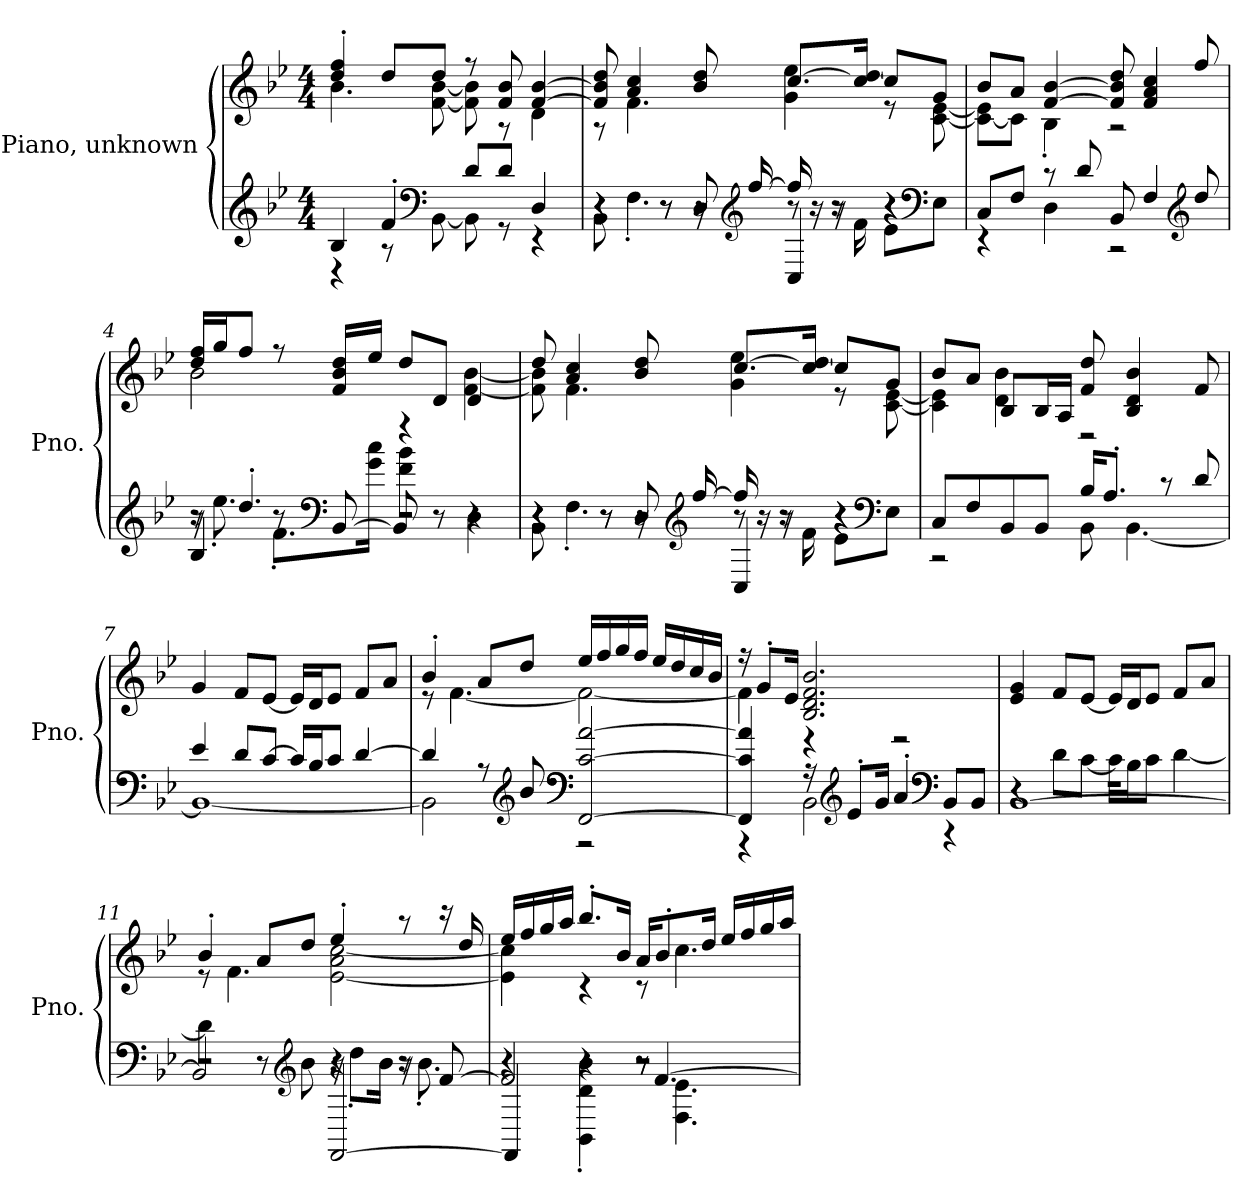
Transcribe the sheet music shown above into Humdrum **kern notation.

**kern	**kern
*part1	*part1
*staff2	*staff1
*I"Piano, unknown	*
*I'Pno.	*
*clefG2	*clefG2
*k[b-e-]	*k[b-e-]
*M4/4	*M4/4
*MM120	*MM120
=1	=1
*^	*^
4B-/	4r	4dd/' 4ff/'	4.b-\
4f'/	8r	8dd/L	.
*clefF4	*	*	*
.	[8BB-\	8dd/J	[8f\ [8b-\
8d/L	8BB-\]	8r	8f\] 8b-\]
8d/J	8r	8f/ 8b-/	8r
4D/	4r	[4f/ [4b-/	4d\
=2	=2	=2	=2
*	*^	*	*
4r	8BB-\	4r	8f/] 8b-/] 8dd/	8r
.	4.F'\	.	4a/ 4cc/	4.f\
8r	.	8r	.	.
16r	.	8D/	8b-/ 8dd/	.
*clefG2	*	*	*	*
[16ff/	.	.	.	.
16ff/]	8r	4C/	[8.cc/L	4g\ 4ee-\
16r	.	.	.	.
8r	16r	.	.	.
.	16f\	.	16cc/_ 16dd/Jk	.
4r	8e-\L	4r	8cc/L]	8r
*clefF4	*	*	*	*
.	8E-\J	.	8g/J	[8c\ [8e-\
*	*v	*v	*	*
=3	=3	=3	=3
8C/L	4r	8b-/L	8c\_ 8e-\]L
8F/J	.	8a/J	8c\J]
8r	4D\	[4f/ [4b-/	4B-'\
8d/	.	.	.
8BB-/	2r	8f/] 8b-/] 8dd/	2r
4F/	.	4f/ 4a/ 4cc/	.
*clefG2	*	*	*
8dd/	.	8ff/	.
!!LO:LB:g=z	!!
=4	=4	=4	=4
*	*^	*	*
8r	16r	4B-/	16dd/ 16ff/LL	2b-\
.	8.ee-'\	.	16gg/J	.
4.dd'/	.	.	8ff/J	.
.	8.f'\L	8r	8r	.
*clefF4	*	*	*	*
.	.	[8BB-/	16f/ 16b-/ 16dd/LL	.
.	16g\ 16cc\Jk	.	16ee-/JJ	.
2r	4f\ 4b-\	8BB-/]	8dd/L	4r
.	.	8r	8d/J	.
.	4D\	4r	4d/	[4f\ [4b-\
=5	=5	=5	=5	=5
4r	8BB-\	4r	8dd/	8f\] 8b-\]
.	4.F'\	.	4a/ 4cc/	4.f\
8r	.	8r	.	.
16r	.	8D/	8b-/ 8dd/	.
*clefG2	*	*	*	*
[16ff/	.	.	.	.
16ff/]	8r	4C/	[8.cc/L	4g\ 4ee-\
16r	.	.	.	.
8r	16r	.	.	.
.	16f\	.	16cc/_ 16dd/Jk	.
4r	8e-\L	4r	8cc/L]	8r
*clefF4	*	*	*	*
.	8E-\J	.	8g/J	[8c\ [8e-\
*	*v	*v	*	*
!!LO:LB:g=z	!!
=6	=6	=6	=6
8C/L	2r	8b-/L	4c\] 4e-\]
8F/	.	8a/J	.
8BB-/	.	8B-/L	4d\ 4b-\
8BB-/J	.	16B-/L	.
.	.	16A/JJ	.
16B-/KL	8BB-\	8f/ 8dd/	2r
8.A'/J	.	.	.
.	[4.BB-\	4B-/ 4d/ 4b-/	.
8r	.	.	.
8d/	.	8f/	.
*	*	*v	*v
=7	=7	=7
4e-/	1BB-_	4g/
8d/L	.	8f/L
[8c/J	.	[8e-/J
16c/LL]	.	16e-/LL]
16B-/J	.	16d/J
8c/J	.	8e-/J
[4d/	.	8f/L
.	.	8a/J
=8	=8	=8
*	*	*^
4d/]	2BB-\]	4b-'/	8r
.	.	.	[4.f\
8r	.	8a/L	.
*clefG2	*	*	*
8b-/	.	8dd/J	.
*clefF4	*	*	*
[2FF/ [2c/ [2a/	2r	16ee-/LL	2f\_
.	.	16ff/	.
.	.	16gg/	.
.	.	16ff/JJ	.
.	.	16ee-/LL	.
.	.	16dd/	.
.	.	16cc/	.
.	.	16b-/JJ	.
!!LO:LB:g=z	!!
=9	=9	=9	=9
4FF/] 4c/] 4a/]	4r	16r	4f\]
.	.	8g'/L	.
.	.	16e-/Jk	.
16r	2BB-\	2.B-/ 2.d/ 2.f/ 2.b-/	4r
*clefG2	*	*	*
8e-'/L	.	.	.
16g/Jk	.	.	.
4a'/	.	.	2r
*clefF4	*	*	*
8BB-/L	4r	.	.
8BB-/J	.	.	.
*	*	*v	*v
=10	=10	=10
*	*^	*
1r	4r	[1BB-	4e-/ 4g/
.	8d\L	.	8f/L
.	[8c\J	.	[8e-/J
.	16c\LL]	.	16e-/LL]
.	16B-\J	.	16d/J
.	8c\J	.	8e-/J
.	[4d\	.	8f/L
.	.	.	8a/J
=11	=11	=11	=11
*	*	*	*^
2r	4d\]	2BB-/]	4b-'/	8r
.	.	.	.	4.f\
.	8r	.	8a/L	.
*clefG2	*	*	*	*
.	8b-\	.	8dd/J	.
4r	16r	[2FF/	4ee-'/	[2e-\ 2a\ [2cc\
.	8dd'\L	.	.	.
.	16b-\Jk	.	.	.
8r	16r	.	8r	.
.	8.b-'\	.	.	.
[8f/	.	.	16r	.
.	.	.	16dd/	.
!!LO:LB:g=z	!!
=12	=12	=12	=12	=12
2f/]	4r	4FF/]	16ee-/LL	4e-\] 4cc\]
.	.	.	16ff/	.
.	.	.	16gg/	.
.	.	.	16aa/JJ	.
.	4BB-\' 4d\' 4b-\'	4r	8.bb-'/L	4r
.	.	.	16b-/Jk	.
2r	8r	8r	16a/KL	8r
.	.	.	8b-'/	.
.	4.F\ 4.e-\	[4.f/	.	4.cc\
.	.	.	16dd/Jk	.
.	.	.	16ee-/LL	.
.	.	.	16ff/	.
.	.	.	16gg/	.
.	.	.	16aa/JJ	.
*v	*v	*v	*	*
*	*v	*v
=	=
*-	*-
